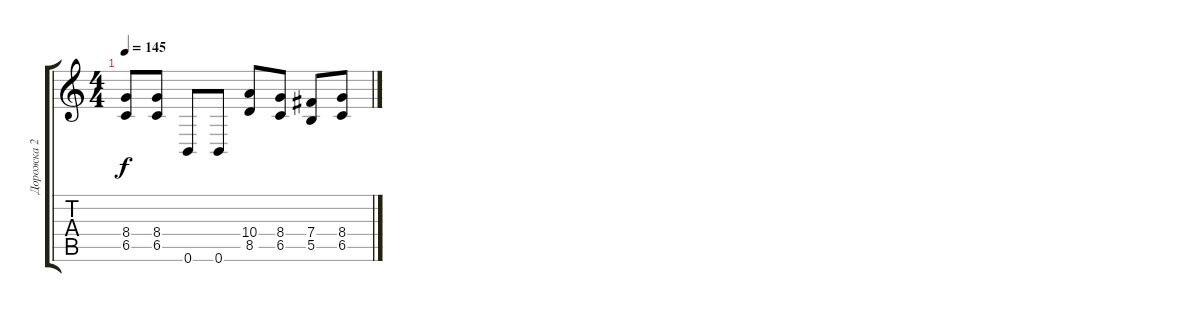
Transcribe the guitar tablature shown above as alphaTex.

\track ("Дорожка 2" "Дорожка 2") {instrument distortionguitar}
\staff {score tabs}
\tuning (Db4 Ab3 E3 B2 Gb2 B1) {hide}
\ts (4 4)
\tempo 145
\clef g2
\ks c
(8.4 6.5).8{dy f} (8.4 6.5).8 0.6.8 0.6.8 (10.4 8.5).8 (8.4 6.5).8 (7.4 5.5).8 (8.4 6.5).8
